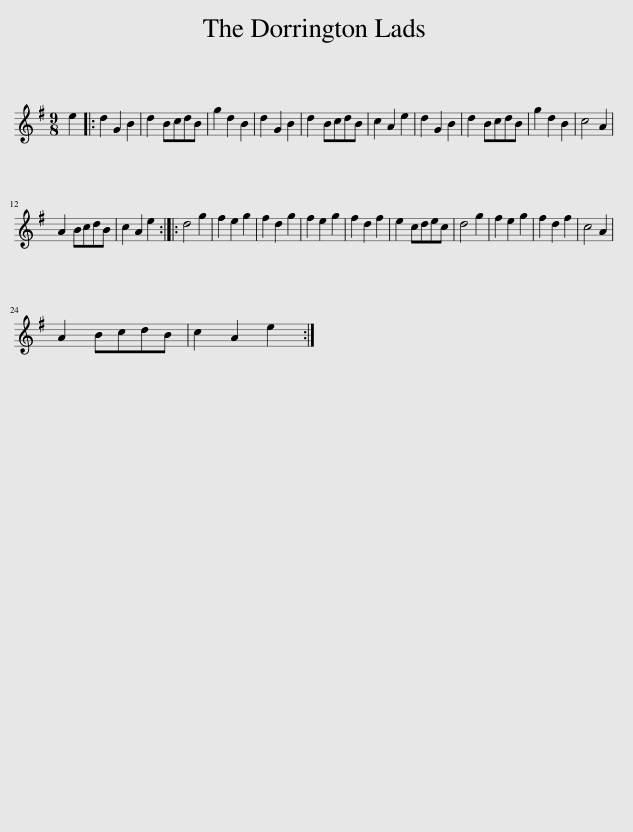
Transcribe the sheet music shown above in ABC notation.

X:1
L:1/8
M:9/8
I:linebreak $
K:G
V:1 treble
V:1
 e2 |: d2 G2 B2 | d2 BcdB | g2 d2 B2 | d2 G2 B2 | %5
 d2 BcdB | c2 A2 e2 | d2 G2 B2 | d2 BcdB | g2 d2 B2 | %10
 c4 A2 |$ A2 BcdB | c2 A2 e2 :: d4 g2 | f2 e2 g2 | %15
 f2 d2 g2 | f2 e2 g2 | f2 d2 f2 | e2 cdec | d4 g2 | %20
 f2 e2 g2 | f2 d2 f2 | c4 A2 |$ A2 BcdB | c2 A2 e2 :| %25
